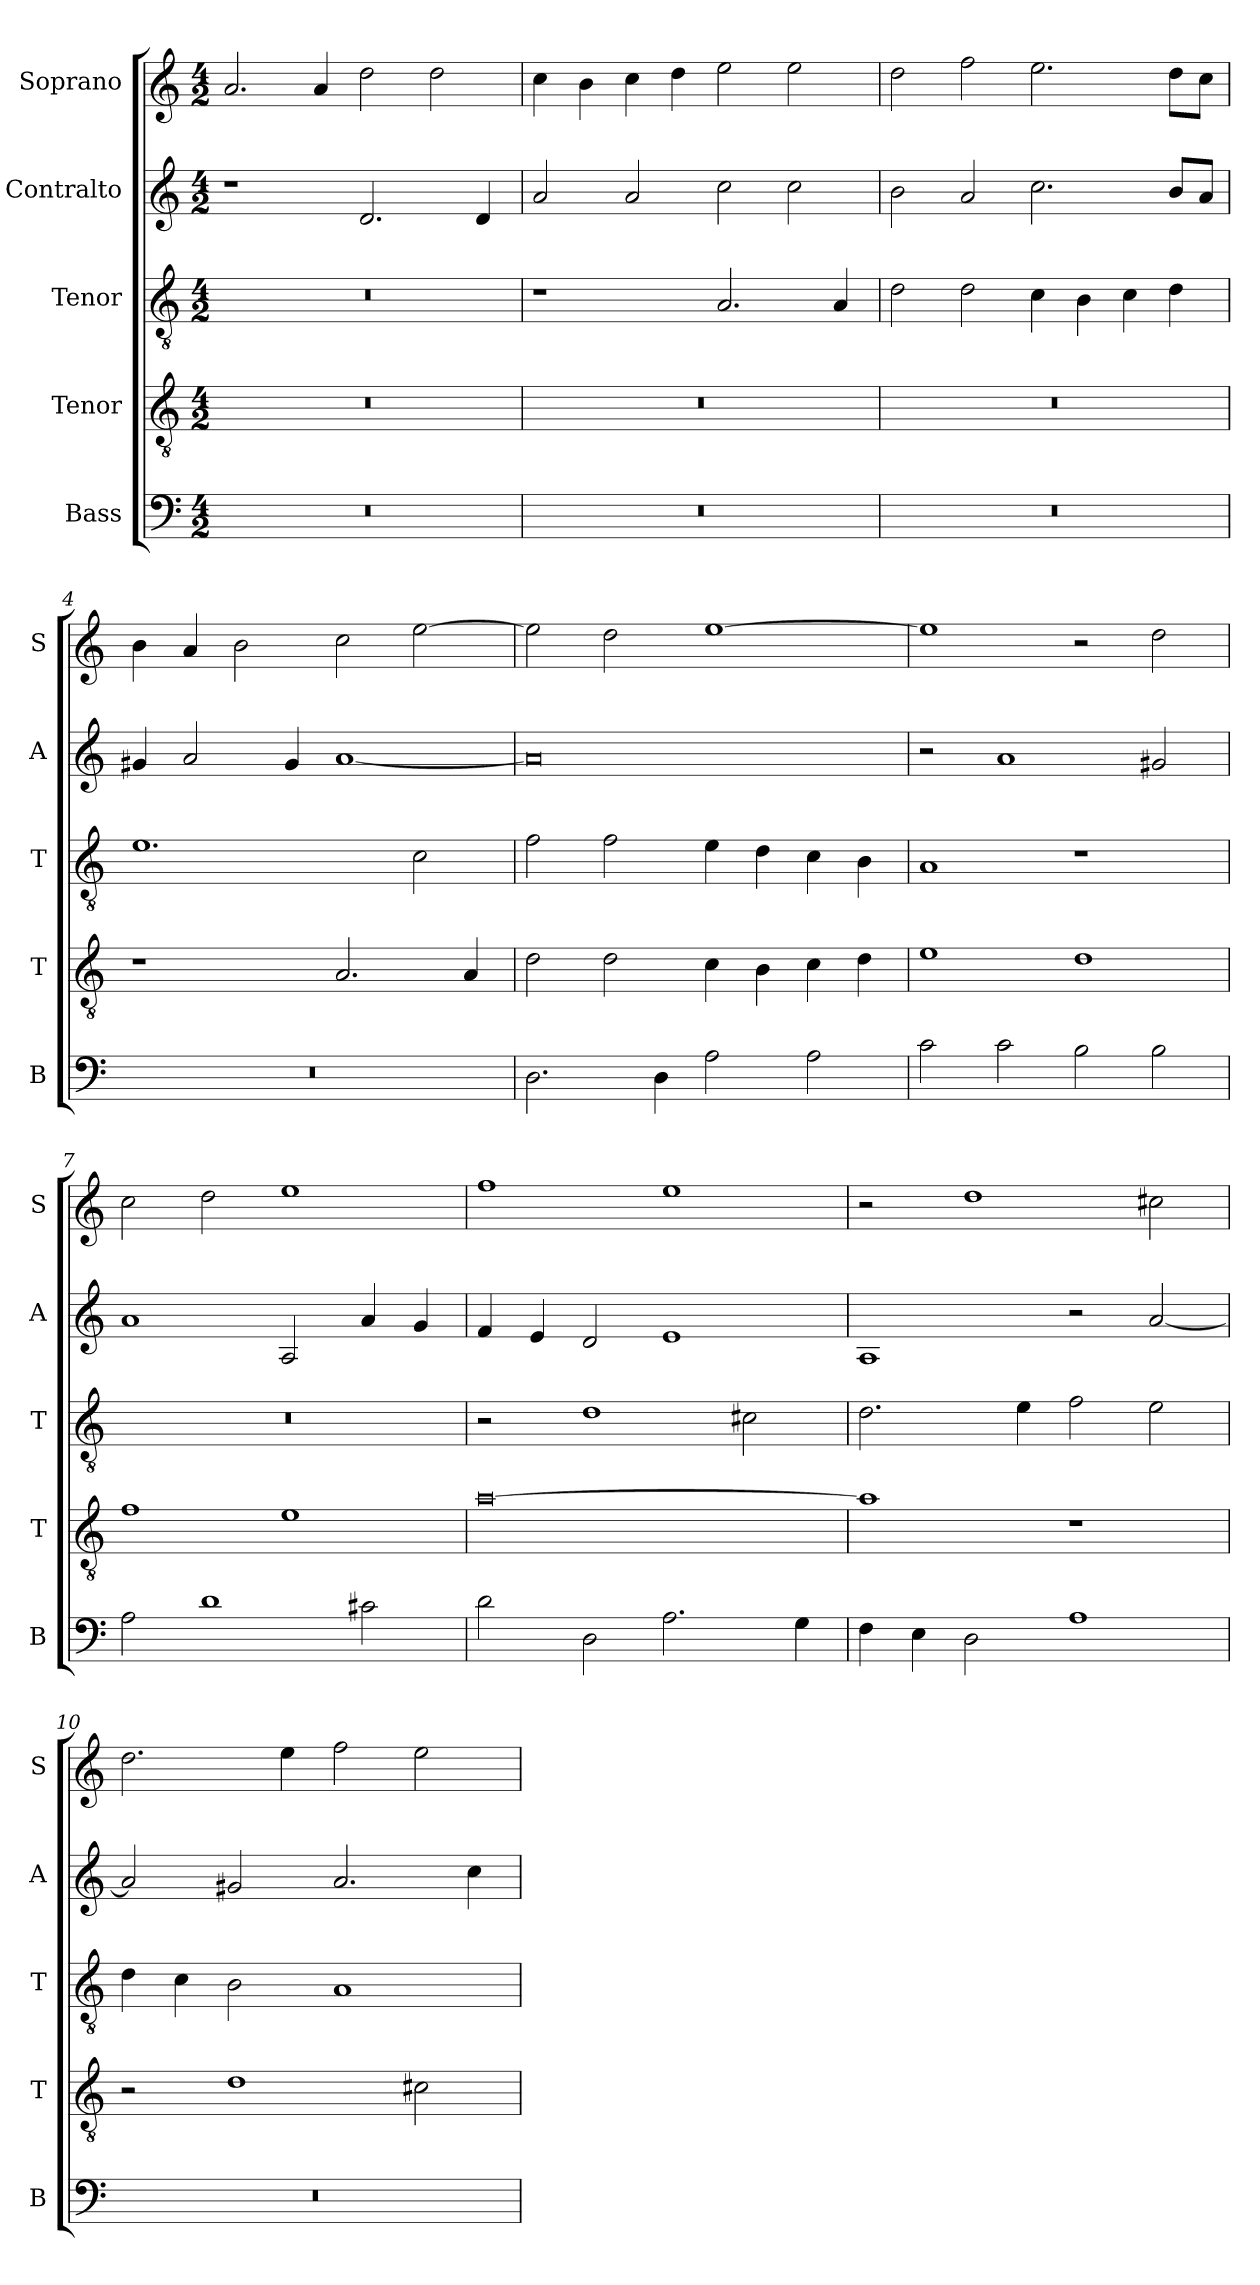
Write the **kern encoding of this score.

**kern	**kern	**kern	**kern	**kern
*part5	*part4	*part3	*part2	*part1
*staff5	*staff4	*staff3	*staff2	*staff1
*I"Bass	*I"Tenor	*I"Tenor	*I"Contralto	*I"Soprano
*I'B	*I'T	*I'T	*I'A	*I'S
*clefF4	*clefGv2	*clefGv2	*clefG2	*clefG2
*k[]	*k[]	*k[]	*k[]	*k[]
*A:aeo	*A:aeo	*A:aeo	*A:aeo	*A:aeo
*M4/2	*M4/2	*M4/2	*M4/2	*M4/2
=1	=1	=1	=1	=1
0r	0r	0r	1r	2.a
.	.	.	.	4a
.	.	.	2.d	2dd
.	.	.	.	2dd
.	.	.	4d	.
=2	=2	=2	=2	=2
0r	0r	1r	2a	4cc
.	.	.	.	4b
.	.	.	2a	4cc
.	.	.	.	4dd
.	.	2.A	2cc	2ee
.	.	.	2cc	2ee
.	.	4A	.	.
=3	=3	=3	=3	=3
0r	0r	2d	2b	2dd
.	.	2d	2a	2ff
.	.	4c	2.cc	2.ee
.	.	4B	.	.
.	.	4c	.	.
.	.	4d	8b/L	8dd\L
.	.	.	8a/J	8cc\J
=4	=4	=4	=4	=4
0r	1r	1.e	4g#X	4b
.	.	.	2a	4a
.	.	.	.	2b
.	.	.	4g#	.
.	2.A	.	[1a	2cc
.	.	2c	.	[2ee
.	4A	.	.	.
=5	=5	=5	=5	=5
2.D	2d	2f	0a]	2ee]
.	2d	2f	.	2dd
4D	.	.	.	.
2A	4c	4e	.	[1ee
.	4B	4d	.	.
2A	4c	4c	.	.
.	4d	4B	.	.
=6	=6	=6	=6	=6
2c	1e	1A	2r	1ee]
2c	.	.	1a	.
2B	1d	1r	.	2r
2B	.	.	2g#X	2dd
=7	=7	=7	=7	=7
2A	1f	0r	1a	2cc
1d	.	.	.	2dd
.	1e	.	2A	1ee
2c#X	.	.	4a	.
.	.	.	4g	.
=8	=8	=8	=8	=8
2d	[0a	2r	4f	1ff
.	.	.	4e	.
2D	.	1d	2d	.
2.A	.	.	1e	1ee
.	.	2c#X	.	.
4G	.	.	.	.
=9	=9	=9	=9	=9
4F	1a]	2.d	1A	2r
4E	.	.	.	.
2D	.	.	.	1dd
.	.	4e	.	.
1A	1r	2f	2r	.
.	.	2e	[2a	2cc#X
=10	=10	=10	=10	=10
0r	2r	4d	2a]	2.dd
.	.	4c	.	.
.	1d	2B	2g#X	.
.	.	.	.	4ee
.	.	1A	2.a	2ff
.	2c#X	.	.	2ee
.	.	.	4cc	.
=	=	=	=	=
*-	*-	*-	*-	*-
